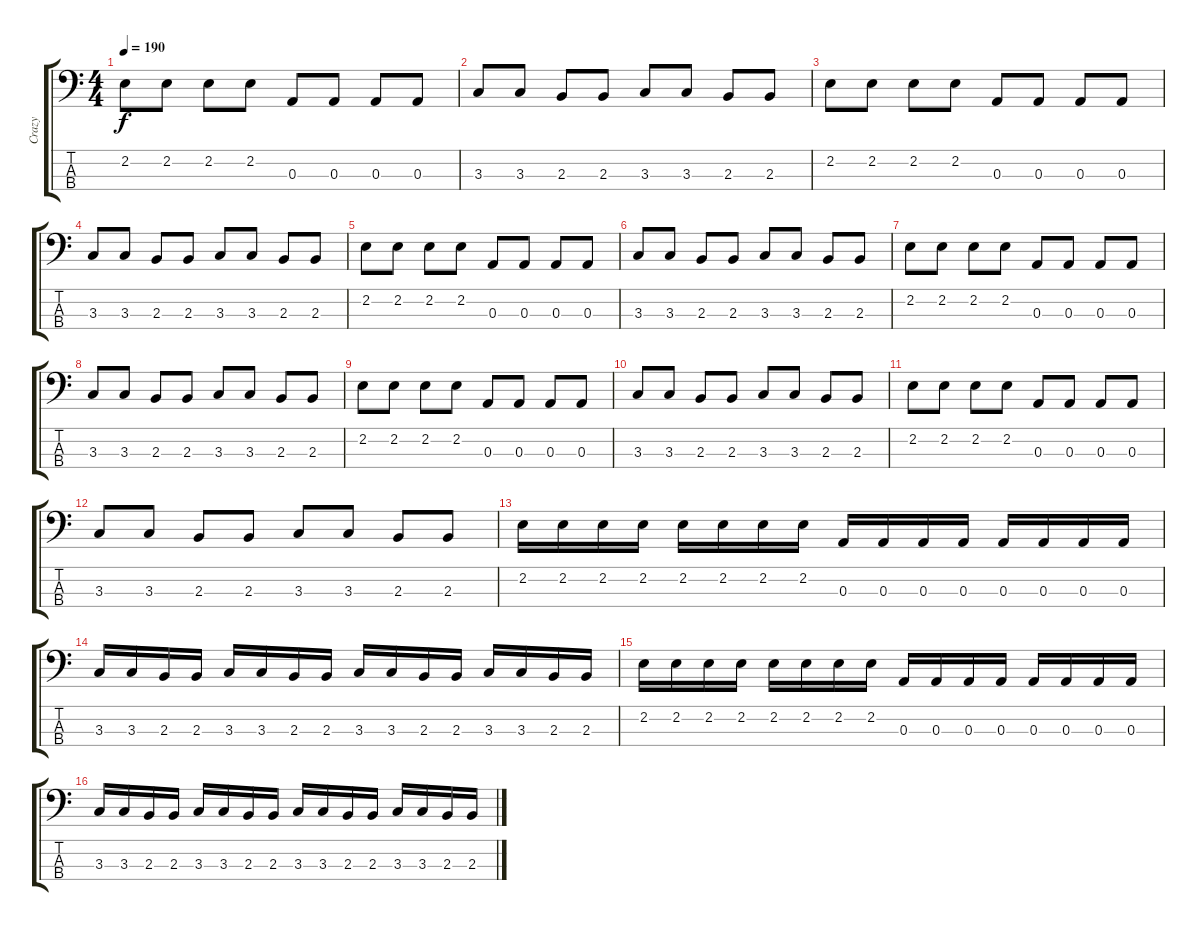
\track ("Crazy" "Crazy") {instrument electricbassfinger}
\staff {score tabs}
\tuning (G2 D2 A1 E1) {hide}
\ts (4 4)
\tempo 190
\clef f4
\ks c
2.2.8{dy f} 2.2.8 2.2.8 2.2.8 0.3.8 0.3.8 0.3.8 0.3.8 |
3.3.8 3.3.8 2.3.8 2.3.8 3.3.8 3.3.8 2.3.8 2.3.8 |
2.2.8 2.2.8 2.2.8 2.2.8 0.3.8 0.3.8 0.3.8 0.3.8 |
3.3.8 3.3.8 2.3.8 2.3.8 3.3.8 3.3.8 2.3.8 2.3.8 |
2.2.8 2.2.8 2.2.8 2.2.8 0.3.8 0.3.8 0.3.8 0.3.8 |
3.3.8 3.3.8 2.3.8 2.3.8 3.3.8 3.3.8 2.3.8 2.3.8 |
2.2.8 2.2.8 2.2.8 2.2.8 0.3.8 0.3.8 0.3.8 0.3.8 |
3.3.8 3.3.8 2.3.8 2.3.8 3.3.8 3.3.8 2.3.8 2.3.8 |
2.2.8 2.2.8 2.2.8 2.2.8 0.3.8 0.3.8 0.3.8 0.3.8 |
3.3.8 3.3.8 2.3.8 2.3.8 3.3.8 3.3.8 2.3.8 2.3.8 |
2.2.8 2.2.8 2.2.8 2.2.8 0.3.8 0.3.8 0.3.8 0.3.8 |
3.3.8 3.3.8 2.3.8 2.3.8 3.3.8 3.3.8 2.3.8 2.3.8 |
2.2.16 2.2.16 2.2.16 2.2.16 2.2.16 2.2.16 2.2.16 2.2.16 0.3.16 0.3.16 0.3.16 0.3.16 0.3.16 0.3.16 0.3.16 0.3.16 |
3.3.16 3.3.16 2.3.16 2.3.16 3.3.16 3.3.16 2.3.16 2.3.16 3.3.16 3.3.16 2.3.16 2.3.16 3.3.16 3.3.16 2.3.16 2.3.16 |
2.2.16 2.2.16 2.2.16 2.2.16 2.2.16 2.2.16 2.2.16 2.2.16 0.3.16 0.3.16 0.3.16 0.3.16 0.3.16 0.3.16 0.3.16 0.3.16 |
3.3.16 3.3.16 2.3.16 2.3.16 3.3.16 3.3.16 2.3.16 2.3.16 3.3.16 3.3.16 2.3.16 2.3.16 3.3.16 3.3.16 2.3.16 2.3.16
